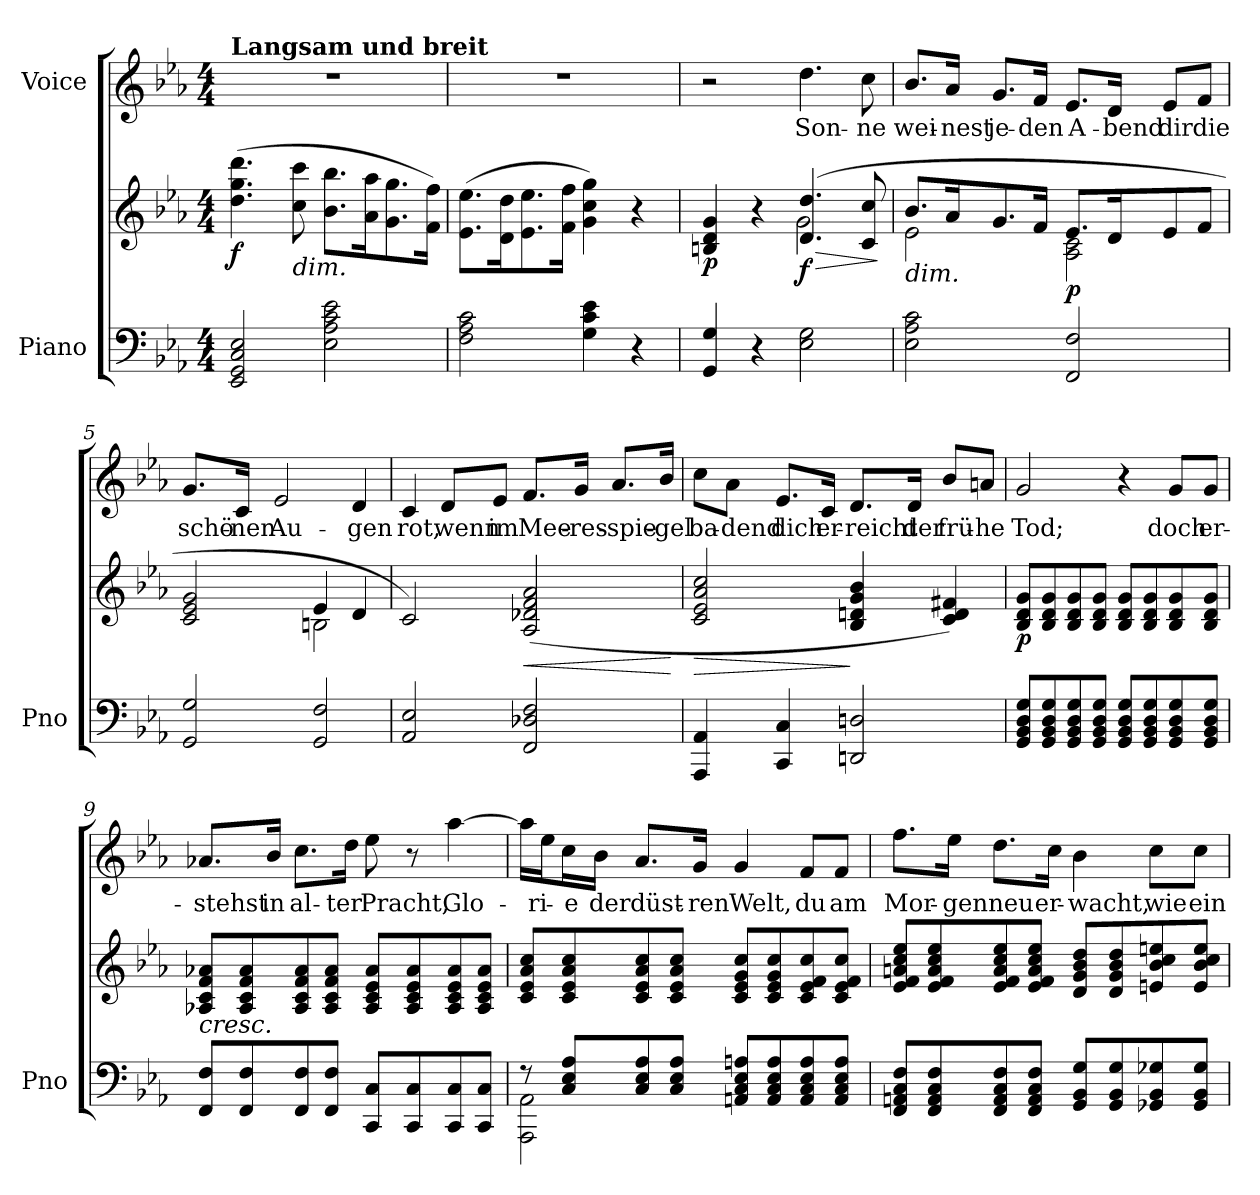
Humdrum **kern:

**kern	**kern	**dynam	**kern	**text
*part2	*part2	*part2	*part1	*part1
*staff3	*staff2	*staff2/3	*staff1	*staff1
*I"Piano	*	*	*I"Voice	*
*I'Pno	*	*	*	*
*clefF4	*clefG2	*	*clefG2	*
*k[b-e-a-]	*k[b-e-a-]	*	*k[b-e-a-]	*
*M4/4	*M4/4	*	*M4/4	*
=1	=1	=1	=1	=1
!	!	!	!LO:TX:a:B:t=Langsam und breit	!
!	!	!LO:DY:b	!	!
2EE-/ 2GG/ 2C/ 2E-/	(4.dd\ 4.gg\ 4.ddd\	f	1r	.
!	!LO:TX:b:i:t=dim.	!	!	!
.	8cc\ 8ccc\	.	.	.
2E-\ 2A-\ 2c\ 2e-\	8.b-\ 8.bb-\L	.	.	.
.	16a-\ 16aa-\K	.	.	.
.	8.g\ 8.gg\	.	.	.
.	16f\ 16ff\Jk)	.	.	.
=2	=2	=2	=2	=2
2F\ 2A-\ 2c\	(8.e-\ 8.ee-\L	.	1r	.
.	16d\ 16dd\K	.	.	.
.	8.e-\ 8.ee-\	.	.	.
.	16f\ 16ff\Jk	.	.	.
4G\ 4c\ 4e-\	4g\ 4cc\ 4gg\)	.	.	.
4r	4r	.	.	.
=3	=3	=3	=3	=3
*	*^	*	*	*
!	!	!	!LO:DY:b	!	!
4GG/ 4G/	4Bn/ 4d/ 4g/	2ryy	p	2r	.
4r	4r	.	.	.	.
!	!	!	!LO:HP:b	!	!
!	!	!	!LO:DY:n=1:b	!	!
2E-\ 2G\	(4.d/ 4.dd/	2g\	> f	4.dd\	Son-
.	8c/ 8cc/	.	.	8cc\	-ne
*	*v	*v	*	*	*
.	.	]	.	.
=4	=4	=4	=4	=4
*	*^	*	*	*
!	!LO:TX:b:i:t=dim.	!	!	!	!
2E-\ 2A-\ 2c\	8.b-/L	2e-\	.	8.b-/L	wei-
.	16a-/K	.	.	16a-/Jk	-nest
.	8.g/	.	.	8.g/L	je-
.	16f/Jk	.	.	16f/Jk	-den
!	!	!	!LO:DY:b	!	!
2FF/ 2F/	8.e-/L	2A-\ 2c\	p	8.e-/L	A-
.	16d/K	.	.	16d/Jk	-bend
.	8e-/	.	.	8e-/L	dir
.	8f/J	.	.	8f/J	die
=5	=5	=5	=5	=5	=5
2GG/ 2G/	2c/ 2e-/ 2g/	2ryy	.	8.g/L	schö-
.	.	.	.	16c/Jk	-nen
.	.	.	.	2e-/	Au-
2GG/ 2F/	4e-/	2Bn\	.	.	.
.	4d/	.	.	4d/	-gen
*	*v	*v	*	*	*
=6	=6	=6	=6	=6
2AA-/ 2E-/	2c/)	.	4c/	rot,
.	.	.	8d/L	wenn
.	.	.	8e-/J	im
!	!	!LO:HP:b	!	!
2FF/ 2D-X/ 2F/	(2A-/ 2d-X/ 2f/ 2a-/	<	8.f/L	Mee-
.	.	.	16g/Jk	-res-
.	.	.	8.a-/L	-spie-
.	.	.	16b-/Jk	-gel
.	.	[	.	.
=7	=7	=7	=7	=7
!	!	!LO:HP:b	!	!
4AAA-/ 4AA-/	2c/ 2e-/ 2a-/ 2cc/	>	8cc\L	ba-
.	.	.	8a-\J	-dend
4CC/ 4C/	.	.	8.e-/L	dich
.	.	.	16c/Jk	er-
2DDn/ 2Dn/	4B-/ 4dn/ 4g/ 4b-/	]	8.d/L	-reicht
.	.	.	16d/Jk	der
.	4c/ 4d/ 4f#X/)	.	8b-/L	frü-
.	.	.	8an/J	-he
=8	=8	=8	=8	=8
!	!	!LO:DY:b	!	!
8GG/ 8BB-/ 8D/ 8G/L	8B-/ 8d/ 8g/L	p	2g/	Tod;
8GG/ 8BB-/ 8D/ 8G/	8B-/ 8d/ 8g/	.	.	.
8GG/ 8BB-/ 8D/ 8G/	8B-/ 8d/ 8g/	.	.	.
8GG/ 8BB-/ 8D/ 8G/J	8B-/ 8d/ 8g/J	.	.	.
8GG/ 8BB-/ 8D/ 8G/L	8B-/ 8d/ 8g/L	.	4r	.
8GG/ 8BB-/ 8D/ 8G/	8B-/ 8d/ 8g/	.	.	.
8GG/ 8BB-/ 8D/ 8G/	8B-/ 8d/ 8g/	.	8g/L	doch
8GG/ 8BB-/ 8D/ 8G/J	8B-/ 8d/ 8g/J	.	8g/J	er-
=9	=9	=9	=9	=9
!	!LO:TX:b:i:t=cresc.	!	!	!
8FF/ 8F/L	8A-X/ 8c/ 8f/ 8a-X/L	.	8.a-X/L	-stehst
8FF/ 8F/	8A-/ 8c/ 8f/ 8a-/	.	.	.
.	.	.	16b-/Jk	in
8FF/ 8F/	8A-/ 8c/ 8f/ 8a-/	.	8.cc\L	al-
8FF/ 8F/J	8A-/ 8c/ 8f/ 8a-/J	.	.	.
.	.	.	16dd\Jk	-ter
8CC/ 8C/L	8A-/ 8c/ 8e-/ 8a-/L	.	8ee-\	Pracht,
8CC/ 8C/	8A-/ 8c/ 8e-/ 8a-/	.	8r	.
8CC/ 8C/	8A-/ 8c/ 8e-/ 8a-/	.	[4aa-\	Glo-
8CC/ 8C/J	8A-/ 8c/ 8e-/ 8a-/J	.	.	.
=10	=10	=10	=10	=10
*^	*	*	*	*
8r	2AAA-\ 2AA-\	8c/ 8e-/ 8a-/ 8cc/L	.	16aa-\LL]	.
.	.	.	.	16ee-\J	-ri-
8C/ 8E-/ 8A-/L	.	8c/ 8e-/ 8a-/ 8cc/	.	16cc\L	-e
.	.	.	.	16b-\JJ	der
8C/ 8E-/ 8A-/	.	8c/ 8e-/ 8a-/ 8cc/	.	8.a-/L	düst-
8C/ 8E-/ 8A-/J	.	8c/ 8e-/ 8a-/ 8cc/J	.	.	.
.	.	.	.	16g/Jk	-ren
8AAn/ 8C/ 8E-/ 8An/L	2ryy	8c/ 8e-/ 8g/ 8cc/L	.	4g/	Welt,
8AA/ 8C/ 8E-/ 8A/	.	8c/ 8e-/ 8g/ 8cc/	.	.	.
8AA/ 8C/ 8E-/ 8A/	.	8c/ 8e-/ 8f/ 8cc/	.	8f/L	du
8AA/ 8C/ 8E-/ 8A/J	.	8c/ 8e-/ 8f/ 8cc/J	.	8f/J	am
*v	*v	*	*	*	*
=11	=11	=11	=11	=11
8FF/ 8AAn/ 8C/ 8F/L	8e-/ 8f/ 8an/ 8cc/ 8ee-/L	.	8.ff\L	Mor-
8FF/ 8AA/ 8C/ 8F/	8e-/ 8f/ 8a/ 8cc/ 8ee-/	.	.	.
.	.	.	16ee-\Jk	-gen
8FF/ 8AA/ 8C/ 8F/	8e-/ 8f/ 8a/ 8cc/ 8ee-/	.	8.dd\L	neu
8FF/ 8AA/ 8C/ 8F/J	8e-/ 8f/ 8a/ 8cc/ 8ee-/J	.	.	.
.	.	.	16cc\Jk	er-
8GG/ 8BB-/ 8G/L	8d/ 8g/ 8b-/ 8dd/L	.	4b-\	-wacht,
8GG/ 8BB-/ 8G/	8d/ 8g/ 8b-/ 8dd/	.	.	.
8GG-X/ 8BB-/ 8G-X/	8en/ 8b-/ 8cc/ 8een/	.	8cc\L	wie
8GG-/ 8BB-/ 8G-/J	8e/ 8b-/ 8cc/ 8ee/J	.	8cc\J	ein
=	=	=	=	=
*-	*-	*-	*-	*-
